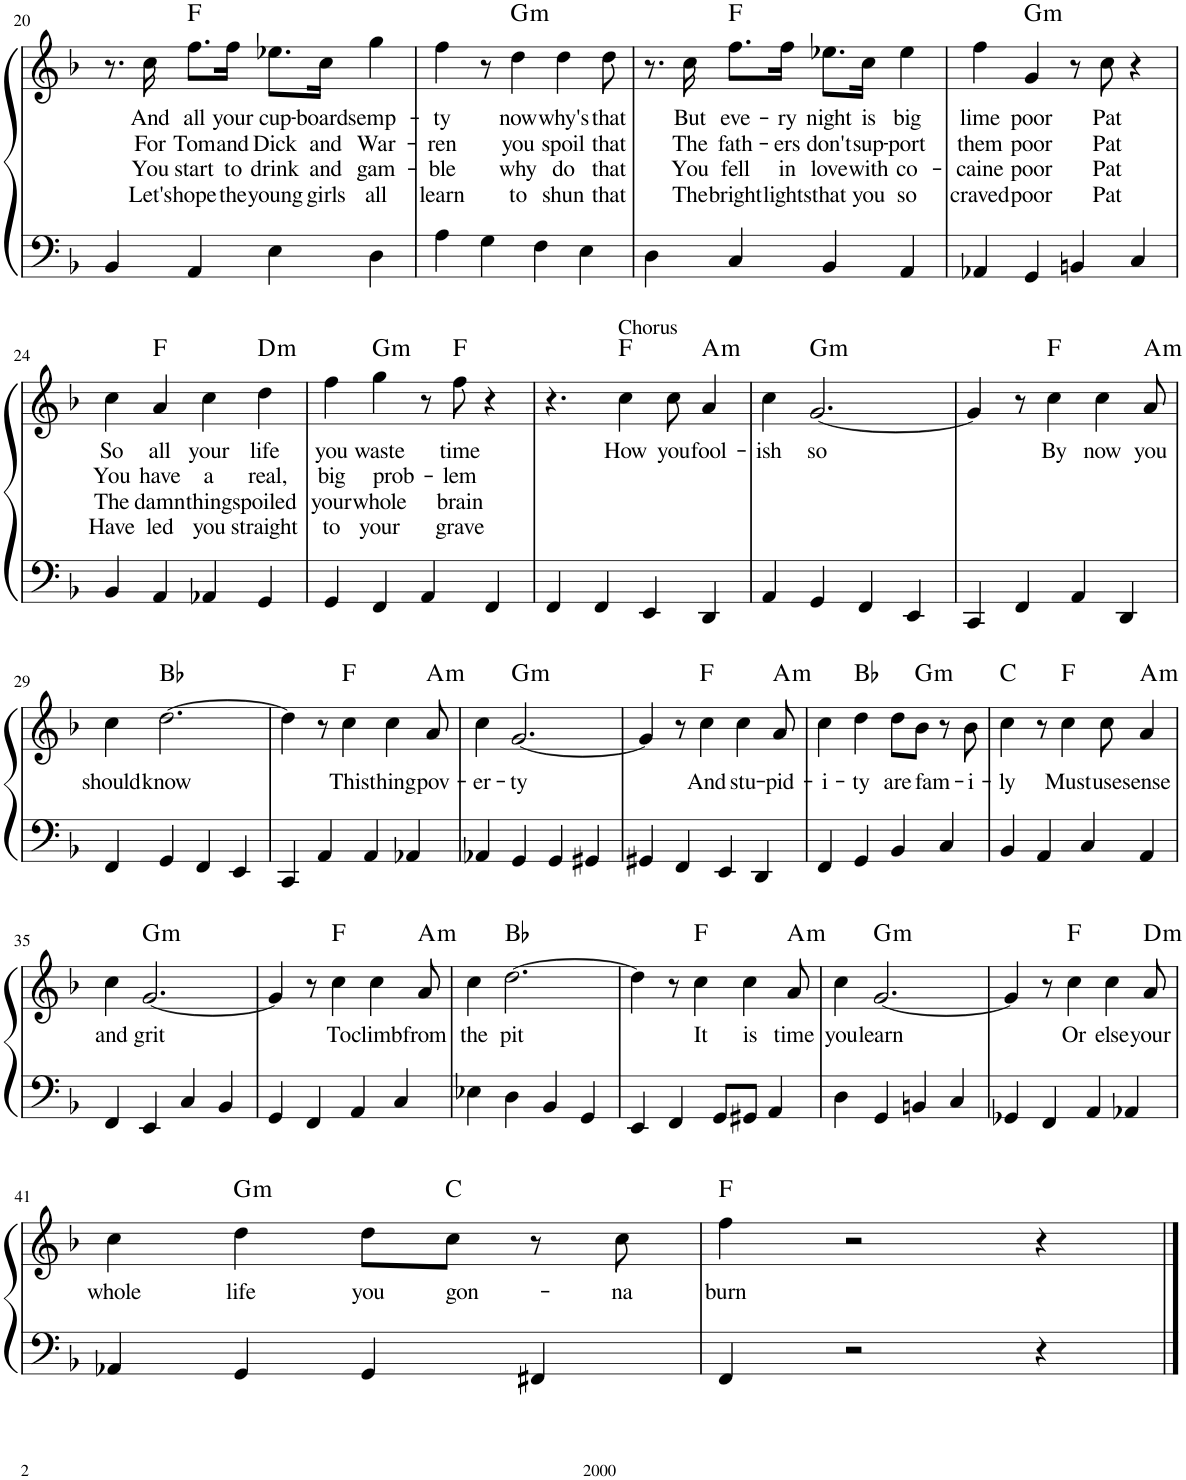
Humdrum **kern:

**kern	**kern	**text	**text	**text	**text	**harte
*part1	*part1	*part1	*part1	*part1	*part1	*part1
*staff2	*staff1	*staff1	*staff1	*staff1	*staff1	*
*I"Piano	*	*	*	*	*	*
*I'Pno.	*	*	*	*	*	*
!!LO:PB:g=z
*clefF4	*clefG2	*	*	*	*	*
*k[b-]	*k[b-]	*	*	*	*	*
*M4/4	*M4/4	*	*	*	*	*
=20	=20	=20	=20	=20	=20	=20
4BB-/	8.r	.	.	.	.	.
!	!	!LO:LY:b	!LO:LY:b	!LO:LY:b	!LO:LY:b	!
.	16cc\	And	For	You	Let's	.
!	!	!LO:LY:b	!LO:LY:b	!LO:LY:b	!LO:LY:b	!
4AA/	8.ff\L	all	Tom	start	hope	F:maj
!	!	!LO:LY:b	!LO:LY:b	!LO:LY:b	!LO:LY:b	!
.	16ff\Jk	your	and	to	the	.
!	!	!LO:LY:b	!LO:LY:b	!LO:LY:b	!LO:LY:b	!
4E\	8.ee-X\L	cup-	Dick	drink	young	.
!	!	!LO:LY:b	!LO:LY:b	!LO:LY:b	!LO:LY:b	!
.	16cc\Jk	-boards	and	and	girls	.
!	!	!LO:LY:b	!LO:LY:b	!LO:LY:b	!LO:LY:b	!
4D\	4gg\	emp-	War-	gam-	all	.
=21	=21	=21	=21	=21	=21	=21
!	!	!LO:LY:b	!LO:LY:b	!LO:LY:b	!LO:LY:b	!
4A\	4ff\	-ty	-ren	-ble	learn	.
4G\	8r	.	.	.	.	.
!	!	!LO:LY:b	!LO:LY:b	!LO:LY:b	!LO:LY:b	!LO:H:kt=m
.	4dd\	now	you	why	to	G:min
4F\	.	.	.	.	.	.
!	!	!LO:LY:b	!LO:LY:b	!LO:LY:b	!LO:LY:b	!
.	4dd\	why's	spoil	do	shun	.
4E\	.	.	.	.	.	.
!	!	!LO:LY:b	!LO:LY:b	!LO:LY:b	!LO:LY:b	!
.	8dd\	that	that	that	that	.
=22	=22	=22	=22	=22	=22	=22
4D\	8.r	.	.	.	.	.
!	!	!LO:LY:b	!LO:LY:b	!LO:LY:b	!LO:LY:b	!
.	16cc\	But	The	You	The	.
!	!	!LO:LY:b	!LO:LY:b	!LO:LY:b	!LO:LY:b	!
4C/	8.ff\L	eve-	fath-	fell	bright	F:maj
!	!	!LO:LY:b	!LO:LY:b	!LO:LY:b	!LO:LY:b	!
.	16ff\Jk	-ry	-ers	in	lights	.
!	!	!LO:LY:b	!LO:LY:b	!LO:LY:b	!LO:LY:b	!
4BB-/	8.ee-X\L	night	don't	love	that	.
!	!	!LO:LY:b	!LO:LY:b	!LO:LY:b	!LO:LY:b	!
.	16cc\Jk	is	sup-	with	you	.
!	!	!LO:LY:b	!LO:LY:b	!LO:LY:b	!LO:LY:b	!
4AA/	4ee-\	big	-port	co-	so	.
=23	=23	=23	=23	=23	=23	=23
!	!	!LO:LY:b	!LO:LY:b	!LO:LY:b	!LO:LY:b	!
4AA-X/	4ff\	lime	them	-caine	craved	.
!	!	!LO:LY:b	!LO:LY:b	!LO:LY:b	!LO:LY:b	!LO:H:kt=m
4GG/	4g/	poor	poor	poor	poor	G:min
4BBn/	8r	.	.	.	.	.
!	!	!LO:LY:b	!LO:LY:b	!LO:LY:b	!LO:LY:b	!
.	8cc\	Pat	Pat	Pat	Pat	.
4C/	4r	.	.	.	.	.
!!LO:LB:g=z
=24	=24	=24	=24	=24	=24	=24
!	!	!LO:LY:b	!LO:LY:b	!LO:LY:b	!LO:LY:b	!
4BB-/	4cc\	So	You	The	Have	.
!	!	!LO:LY:b	!LO:LY:b	!LO:LY:b	!LO:LY:b	!
4AA/	4a/	all	have	damn	led	F:maj
!	!	!LO:LY:b	!LO:LY:b	!LO:LY:b	!LO:LY:b	!
4AA-X/	4cc\	your	a	thing	you	.
!	!	!LO:LY:b	!LO:LY:b	!LO:LY:b	!LO:LY:b	!LO:H:kt=m
4GG/	4dd\	life	real,	spoiled	straight	D:min
=25	=25	=25	=25	=25	=25	=25
!	!	!LO:LY:b	!LO:LY:b	!LO:LY:b	!LO:LY:b	!
4GG/	4ff\	you	big	your	to	.
!	!	!LO:LY:b	!LO:LY:b	!LO:LY:b	!LO:LY:b	!LO:H:kt=m
4FF/	4gg\	waste	prob-	whole	your	G:min
4AA/	8r	.	.	.	.	.
!	!	!LO:LY:b	!LO:LY:b	!LO:LY:b	!LO:LY:b	!
.	8ff\	time	-lem	brain	grave	F:maj
4FF/	4r	.	.	.	.	.
=26	=26	=26	=26	=26	=26	=26
4FF/	4.r	.	.	.	.	.
4FF/	.	.	.	.	.	.
!	!LO:TX:a:t=Chorus	!	!	!	!	!
!	!	!LO:LY:b	!	!	!	!
.	4cc\	How	.	.	.	F:maj
4EE/	.	.	.	.	.	.
!	!	!LO:LY:b	!	!	!	!
.	8cc\	you	.	.	.	.
!	!	!LO:LY:b	!	!	!	!LO:H:kt=m
4DD/	4a/	fool-	.	.	.	A:min
=27	=27	=27	=27	=27	=27	=27
!	!	!LO:LY:b	!	!	!	!
4AA/	4cc\	-ish	.	.	.	.
!	!	!LO:LY:b	!	!	!	!LO:H:kt=m
4GG/	[2.g/	so	.	.	.	G:min
4FF/	.	.	.	.	.	.
4EE/	.	.	.	.	.	.
=28	=28	=28	=28	=28	=28	=28
4CC/	4g/]	.	.	.	.	.
4FF/	8r	.	.	.	.	.
!	!	!LO:LY:b	!	!	!	!
.	4cc\	By	.	.	.	F:maj
4AA/	.	.	.	.	.	.
!	!	!LO:LY:b	!	!	!	!
.	4cc\	now	.	.	.	.
4DD/	.	.	.	.	.	.
!	!	!LO:LY:b	!	!	!	!LO:H:kt=m
.	8a/	you	.	.	.	A:min
!!LO:LB:g=z
=29	=29	=29	=29	=29	=29	=29
!	!	!LO:LY:b	!	!	!	!
4FF/	4cc\	should	.	.	.	.
!	!	!LO:LY:b	!	!	!	!
4GG/	[2.dd\	know	.	.	.	Bb:maj
4FF/	.	.	.	.	.	.
4EE/	.	.	.	.	.	.
=30	=30	=30	=30	=30	=30	=30
4CC/	4dd\]	.	.	.	.	.
4AA/	8r	.	.	.	.	.
!	!	!LO:LY:b	!	!	!	!
.	4cc\	This	.	.	.	F:maj
4AA/	.	.	.	.	.	.
!	!	!LO:LY:b	!	!	!	!
.	4cc\	thing	.	.	.	.
4AA-X/	.	.	.	.	.	.
!	!	!LO:LY:b	!	!	!	!LO:H:kt=m
.	8a/	pov-	.	.	.	A:min
=31	=31	=31	=31	=31	=31	=31
!	!	!LO:LY:b	!	!	!	!
4AA-X/	4cc\	-er-	.	.	.	.
!	!	!LO:LY:b	!	!	!	!LO:H:kt=m
4GG/	[2.g/	-ty	.	.	.	G:min
4GG/	.	.	.	.	.	.
4GG#X/	.	.	.	.	.	.
=32	=32	=32	=32	=32	=32	=32
4GG#X/	4g/]	.	.	.	.	.
4FF/	8r	.	.	.	.	.
!	!	!LO:LY:b	!	!	!	!
.	4cc\	And	.	.	.	F:maj
4EE/	.	.	.	.	.	.
!	!	!LO:LY:b	!	!	!	!
.	4cc\	stu-	.	.	.	.
4DD/	.	.	.	.	.	.
!	!	!LO:LY:b	!	!	!	!LO:H:kt=m
.	8a/	-pid-	.	.	.	A:min
=33	=33	=33	=33	=33	=33	=33
!	!	!LO:LY:b	!	!	!	!
4FF/	4cc\	-i-	.	.	.	.
!	!	!LO:LY:b	!	!	!	!
4GG/	4dd\	-ty	.	.	.	Bb:maj
!	!	!LO:LY:b	!	!	!	!
4BB-/	8dd\L	are	.	.	.	.
!	!	!LO:LY:b	!	!	!	!LO:H:kt=m
.	8b-\J	fam-	.	.	.	G:min
4C/	8r	.	.	.	.	.
!	!	!LO:LY:b	!	!	!	!
.	8b-\	-i-	.	.	.	.
=34	=34	=34	=34	=34	=34	=34
!	!	!LO:LY:b	!	!	!	!
4BB-/	4cc\	-ly	.	.	.	C:maj
4AA/	8r	.	.	.	.	.
!	!	!LO:LY:b	!	!	!	!
.	4cc\	Must	.	.	.	F:maj
4C/	.	.	.	.	.	.
!	!	!LO:LY:b	!	!	!	!
.	8cc\	use	.	.	.	.
!	!	!LO:LY:b	!	!	!	!LO:H:kt=m
4AA/	4a/	sense	.	.	.	A:min
!!LO:LB:g=z
=35	=35	=35	=35	=35	=35	=35
!	!	!LO:LY:b	!	!	!	!
4FF/	4cc\	and	.	.	.	.
!	!	!LO:LY:b	!	!	!	!LO:H:kt=m
4EE/	[2.g/	grit	.	.	.	G:min
4C/	.	.	.	.	.	.
4BB-/	.	.	.	.	.	.
=36	=36	=36	=36	=36	=36	=36
4GG/	4g/]	.	.	.	.	.
4FF/	8r	.	.	.	.	.
!	!	!LO:LY:b	!	!	!	!
.	4cc\	To	.	.	.	F:maj
4AA/	.	.	.	.	.	.
!	!	!LO:LY:b	!	!	!	!
.	4cc\	climb	.	.	.	.
4C/	.	.	.	.	.	.
!	!	!LO:LY:b	!	!	!	!LO:H:kt=m
.	8a/	from	.	.	.	A:min
=37	=37	=37	=37	=37	=37	=37
!	!	!LO:LY:b	!	!	!	!
4E-X\	4cc\	the	.	.	.	.
!	!	!LO:LY:b	!	!	!	!
4D\	[2.dd\	pit	.	.	.	Bb:maj
4BB-/	.	.	.	.	.	.
4GG/	.	.	.	.	.	.
=38	=38	=38	=38	=38	=38	=38
4EE/	4dd\]	.	.	.	.	.
4FF/	8r	.	.	.	.	.
!	!	!LO:LY:b	!	!	!	!
.	4cc\	It	.	.	.	F:maj
8GG/L	.	.	.	.	.	.
!	!	!LO:LY:b	!	!	!	!
8GG#X/J	4cc\	is	.	.	.	.
4AA/	.	.	.	.	.	.
!	!	!LO:LY:b	!	!	!	!LO:H:kt=m
.	8a/	time	.	.	.	A:min
=39	=39	=39	=39	=39	=39	=39
!	!	!LO:LY:b	!	!	!	!
4D\	4cc\	you	.	.	.	.
!	!	!LO:LY:b	!	!	!	!LO:H:kt=m
4GG/	[2.g/	learn	.	.	.	G:min
4BBn/	.	.	.	.	.	.
4C/	.	.	.	.	.	.
=40	=40	=40	=40	=40	=40	=40
4GG-X/	4g/]	.	.	.	.	.
4FF/	8r	.	.	.	.	.
!	!	!LO:LY:b	!	!	!	!
.	4cc\	Or	.	.	.	F:maj
4AA/	.	.	.	.	.	.
!	!	!LO:LY:b	!	!	!	!
.	4cc\	else	.	.	.	.
4AA-X/	.	.	.	.	.	.
!	!	!LO:LY:b	!	!	!	!LO:H:kt=m
.	8a/	your	.	.	.	D:min
!!LO:LB:g=z
=41	=41	=41	=41	=41	=41	=41
!	!	!LO:LY:b	!	!	!	!
4AA-X/	4cc\	whole	.	.	.	.
!	!	!LO:LY:b	!	!	!	!LO:H:kt=m
4GG/	4dd\	life	.	.	.	G:min
!	!	!LO:LY:b	!	!	!	!
4GG/	8dd\L	you	.	.	.	.
!	!	!LO:LY:b	!	!	!	!
.	8cc\J	gon-	.	.	.	C:maj
4FF#X/	8r	.	.	.	.	.
!	!	!LO:LY:b	!	!	!	!
.	8cc\	-na	.	.	.	.
=42	=42	=42	=42	=42	=42	=42
!	!	!LO:LY:b	!	!	!	!
4FF/	4ff\	burn	.	.	.	F:maj
2r	2r	.	.	.	.	.
4r	4r	.	.	.	.	.
==	==	==	==	==	==	==
*-	*-	*-	*-	*-	*-	*-
